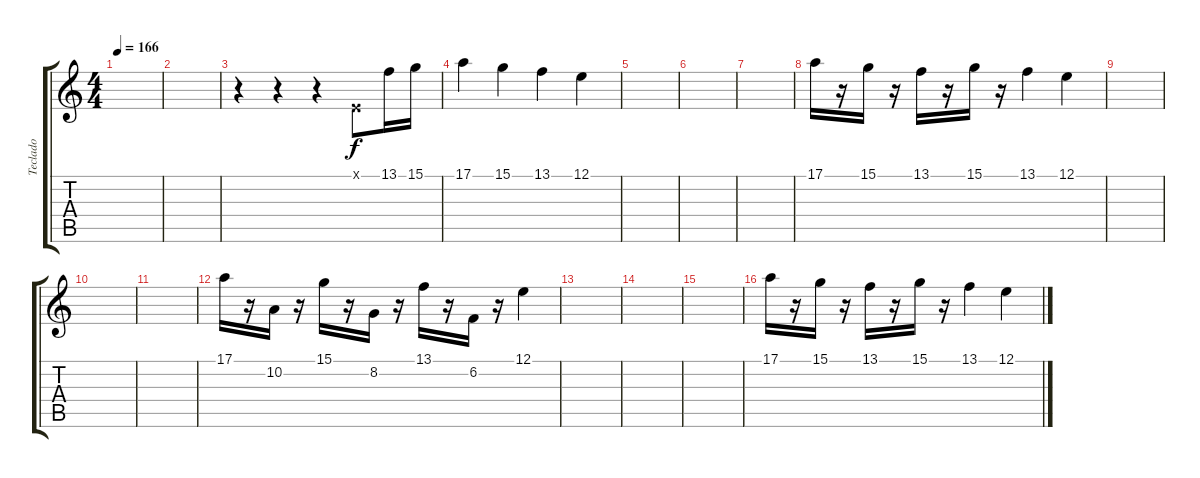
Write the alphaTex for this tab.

\track ("Teclado" "Teclado") {instrument stringensemble1}
\staff {score tabs}
\tuning (E4 B3 G3 D3 A2 E2) {hide}
\ts (4 4)
\tempo 166
\clef g2
\ks c
|
|
r.4 r.4 r.4 0.1{x}.8 13.1.16 15.1.16 |
17.1.4 15.1.4 13.1.4 12.1.4 |
|
|
|
17.1.16 r.16 15.1.16 r.16 13.1.16 r.16 15.1.16 r.16 13.1.4 12.1.4 |
|
|
|
17.1.16 r.16 10.2.16 r.16 15.1.16 r.16 8.2.16 r.16 13.1.16 r.16 6.2.16 r.16 12.1.4 |
|
|
|
17.1.16 r.16 15.1.16 r.16 13.1.16 r.16 15.1.16 r.16 13.1.4 12.1.4
